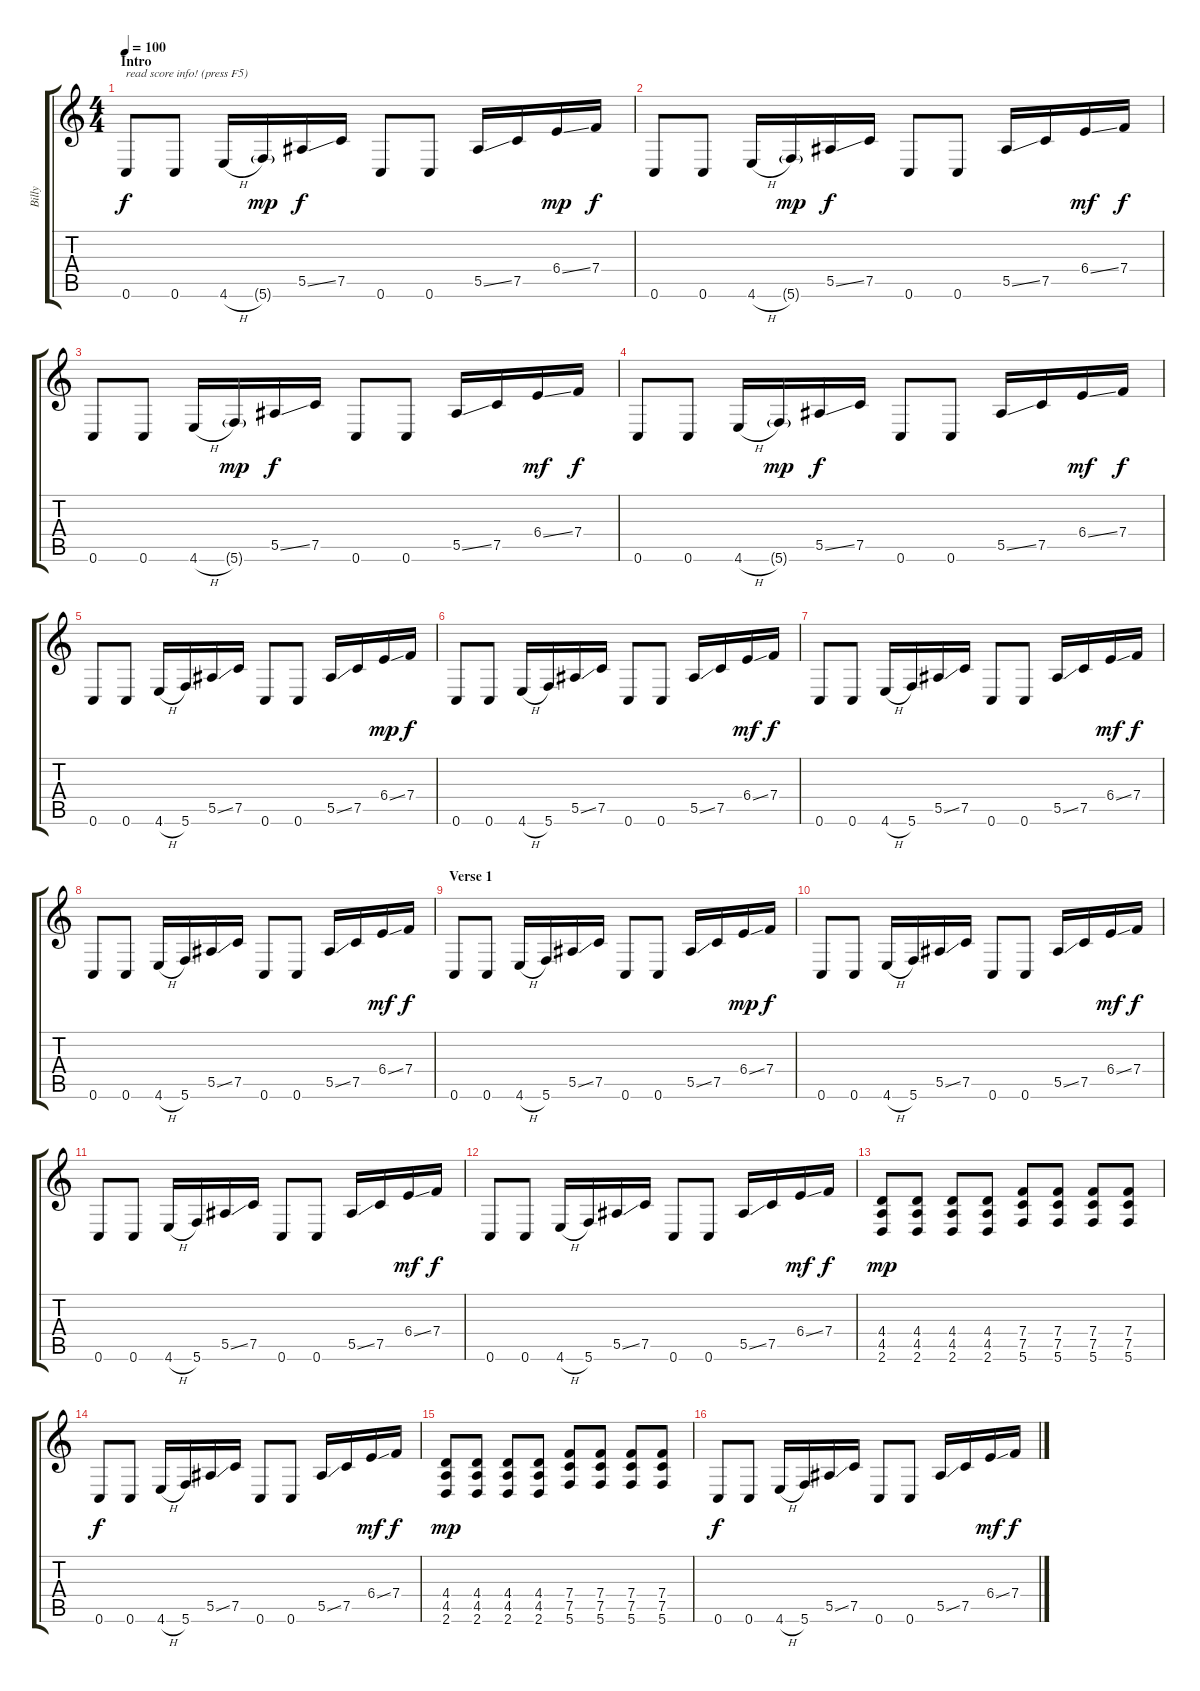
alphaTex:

\track ("Billy" "Billy") {instrument distortionguitar}
\staff {score tabs}
\tuning (C4 G3 Eb3 Bb2 F2 C2) {hide}
\ts (4 4)
\section ("" "Intro")
\tempo 100
\clef g2
\ks c
0.6.8{txt "read score info! (press F5)" dy f instrument distortionguitar} 0.6.8 4.6{h}.16 5.6{g}.16{dy mp} 5.5{ss}.16{dy f} 7.5.16 0.6.8 0.6.8 5.5{ss}.16 7.5.16 6.4{ss}.16{dy mp} 7.4.16{dy f} |
0.6.8 0.6.8 4.6{h}.16 5.6{g}.16{dy mp} 5.5{ss}.16{dy f} 7.5.16 0.6.8 0.6.8 5.5{ss}.16 7.5.16 6.4{ss}.16{dy mf} 7.4.16{dy f} |
0.6.8 0.6.8 4.6{h}.16 5.6{g}.16{dy mp} 5.5{ss}.16{dy f} 7.5.16 0.6.8 0.6.8 5.5{ss}.16 7.5.16 6.4{ss}.16{dy mf} 7.4.16{dy f} |
0.6.8 0.6.8 4.6{h}.16 5.6{g}.16{dy mp} 5.5{ss}.16{dy f} 7.5.16 0.6.8 0.6.8 5.5{ss}.16 7.5.16 6.4{ss}.16{dy mf} 7.4.16{dy f} |
0.6.8 0.6.8 4.6{h}.16 5.6.16 5.5{ss}.16 7.5.16 0.6.8 0.6.8 5.5{ss}.16 7.5.16 6.4{ss}.16{dy mp} 7.4.16{dy f} |
0.6.8 0.6.8 4.6{h}.16 5.6.16 5.5{ss}.16 7.5.16 0.6.8 0.6.8 5.5{ss}.16 7.5.16 6.4{ss}.16{dy mf} 7.4.16{dy f} |
0.6.8 0.6.8 4.6{h}.16 5.6.16 5.5{ss}.16 7.5.16 0.6.8 0.6.8 5.5{ss}.16 7.5.16 6.4{ss}.16{dy mf} 7.4.16{dy f} |
0.6.8 0.6.8 4.6{h}.16 5.6.16 5.5{ss}.16 7.5.16 0.6.8 0.6.8 5.5{ss}.16 7.5.16 6.4{ss}.16{dy mf} 7.4.16{dy f} |
\section ("" "Verse 1")
0.6.8 0.6.8 4.6{h}.16 5.6.16 5.5{ss}.16 7.5.16 0.6.8 0.6.8 5.5{ss}.16 7.5.16 6.4{ss}.16{dy mp} 7.4.16{dy f} |
0.6.8 0.6.8 4.6{h}.16 5.6.16 5.5{ss}.16 7.5.16 0.6.8 0.6.8 5.5{ss}.16 7.5.16 6.4{ss}.16{dy mf} 7.4.16{dy f} |
0.6.8 0.6.8 4.6{h}.16 5.6.16 5.5{ss}.16 7.5.16 0.6.8 0.6.8 5.5{ss}.16 7.5.16 6.4{ss}.16{dy mf} 7.4.16{dy f} |
0.6.8 0.6.8 4.6{h}.16 5.6.16 5.5{ss}.16 7.5.16 0.6.8 0.6.8 5.5{ss}.16 7.5.16 6.4{ss}.16{dy mf} 7.4.16{dy f} |
(4.4 4.5 2.6).8{dy mp} (4.4 4.5 2.6).8 (4.4 4.5 2.6).8 (4.4 4.5 2.6).8 (7.4 7.5 5.6).8 (7.4 7.5 5.6).8 (7.4 7.5 5.6).8 (7.4 7.5 5.6).8 |
0.6.8{dy f} 0.6.8 4.6{h}.16 5.6.16 5.5{ss}.16 7.5.16 0.6.8 0.6.8 5.5{ss}.16 7.5.16 6.4{ss}.16{dy mf} 7.4.16{dy f} |
(4.4 4.5 2.6).8{dy mp} (4.4 4.5 2.6).8 (4.4 4.5 2.6).8 (4.4 4.5 2.6).8 (7.4 7.5 5.6).8 (7.4 7.5 5.6).8 (7.4 7.5 5.6).8 (7.4 7.5 5.6).8 |
0.6.8{dy f} 0.6.8 4.6{h}.16 5.6.16 5.5{ss}.16 7.5.16 0.6.8 0.6.8 5.5{ss}.16 7.5.16 6.4{ss}.16{dy mf} 7.4.16{dy f}
